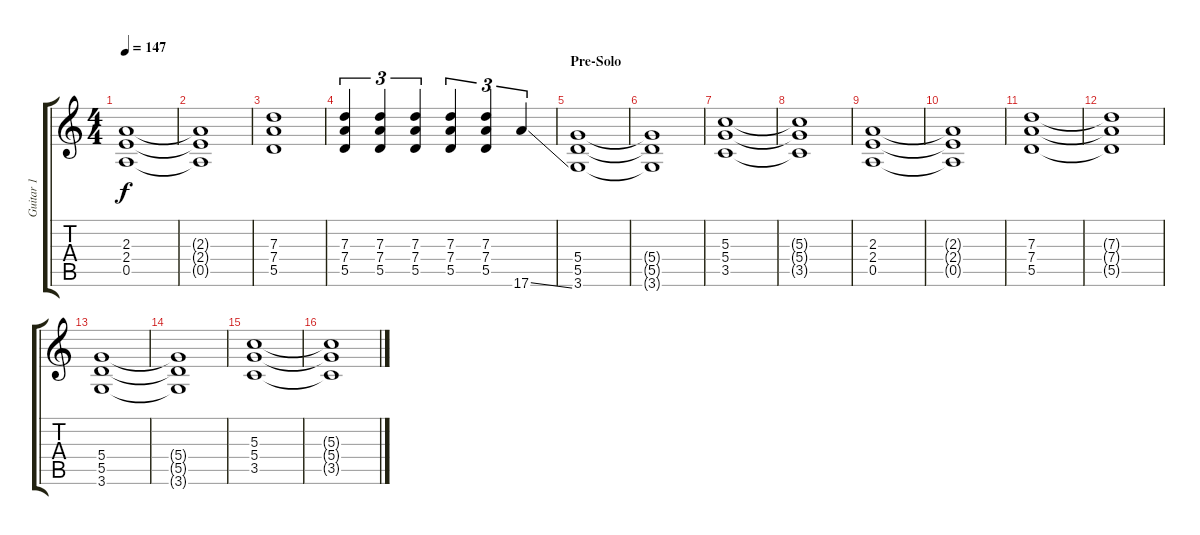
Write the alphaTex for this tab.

\track ("Guitar 1" "Guitar 1") {instrument distortionguitar}
\staff {score tabs}
\tuning (E4 B3 G3 D3 A2 E2) {hide}
\ts (4 4)
\tempo 147
\clef g2
\ks c
(2.3 2.4 0.5).1{dy f} |
(2.3{t} 2.4{t} 0.5{t}).1 |
(7.3 7.4 5.5).1 |
(7.3 7.4 5.5).4{tu (3 2)} (7.3 7.4 5.5).4{tu (3 2)} (7.3 7.4 5.5).4{tu (3 2)} (7.3 7.4 5.5).4{tu (3 2)} (7.3 7.4 5.5).4{tu (3 2)} 17.6{ss}.4{tu (3 2)} |
\section ("" "Pre-Solo")
(5.4 5.5 3.6).1 |
(5.4{t} 5.5{t} 3.6{t}).1 |
(5.3 5.4 3.5).1 |
(5.3{t} 5.4{t} 3.5{t}).1 |
(2.3 2.4 0.5).1 |
(2.3{t} 2.4{t} 0.5{t}).1 |
(7.3 7.4 5.5).1 |
(7.3{t} 7.4{t} 5.5{t}).1 |
(5.4 5.5 3.6).1 |
(5.4{t} 5.5{t} 3.6{t}).1 |
(5.3 5.4 3.5).1 |
(5.3{t} 5.4{t} 3.5{t}).1
